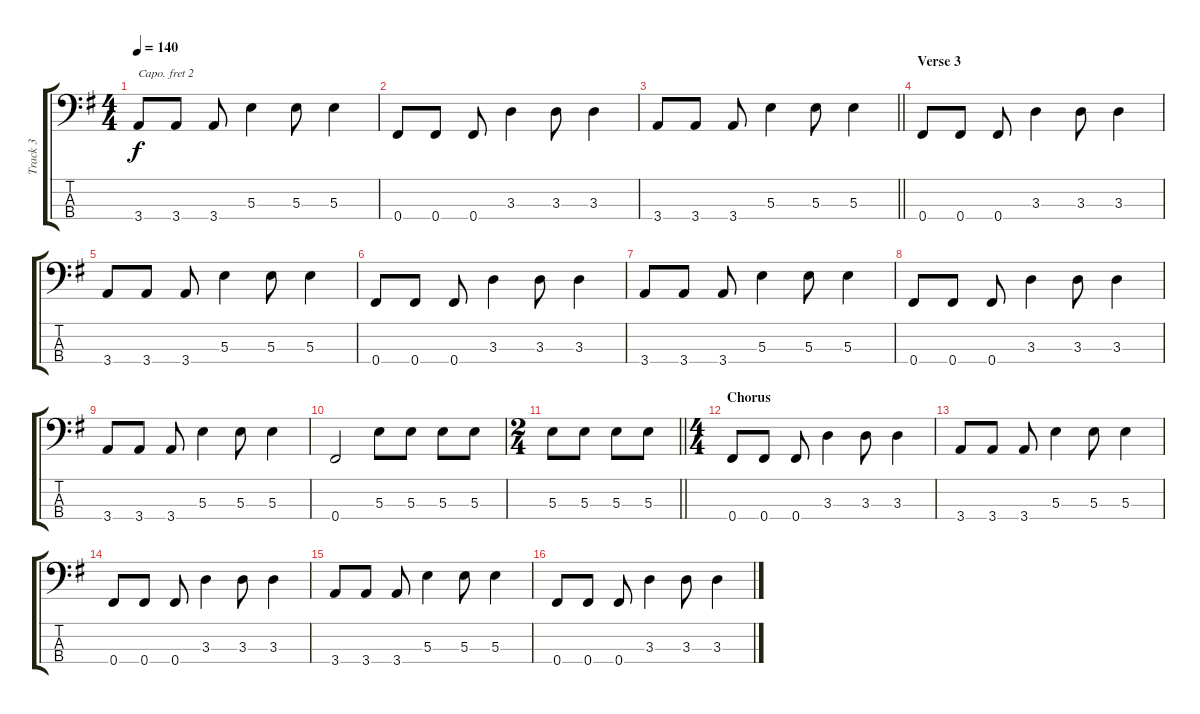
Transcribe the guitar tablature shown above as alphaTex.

\track ("Track 3" "Track 3") {instrument electricbasspick}
\staff {score tabs}
\capo 2
\tuning (G2 D2 A1 E1) {hide}
\ts (4 4)
\tempo 140
\clef f4
\ks g
3.4.8{dy f} 3.4.8 3.4.8 5.3.4 5.3.8 5.3.4 |
0.4.8 0.4.8 0.4.8 3.3.4 3.3.8 3.3.4 |
\barLineRight lightlight
3.4.8 3.4.8 3.4.8 5.3.4 5.3.8 5.3.4 |
\section ("" "Verse 3")
0.4.8 0.4.8 0.4.8 3.3.4 3.3.8 3.3.4 |
3.4.8 3.4.8 3.4.8 5.3.4 5.3.8 5.3.4 |
0.4.8 0.4.8 0.4.8 3.3.4 3.3.8 3.3.4 |
3.4.8 3.4.8 3.4.8 5.3.4 5.3.8 5.3.4 |
0.4.8 0.4.8 0.4.8 3.3.4 3.3.8 3.3.4 |
3.4.8 3.4.8 3.4.8 5.3.4 5.3.8 5.3.4 |
0.4.2 5.3.8 5.3.8 5.3.8 5.3.8 |
\ts (2 4)
\barLineRight lightlight
5.3.8 5.3.8 5.3.8 5.3.8 |
\ts (4 4)
\section ("" "Chorus")
0.4.8 0.4.8 0.4.8 3.3.4 3.3.8 3.3.4 |
3.4.8 3.4.8 3.4.8 5.3.4 5.3.8 5.3.4 |
0.4.8 0.4.8 0.4.8 3.3.4 3.3.8 3.3.4 |
3.4.8 3.4.8 3.4.8 5.3.4 5.3.8 5.3.4 |
0.4.8 0.4.8 0.4.8 3.3.4 3.3.8 3.3.4
